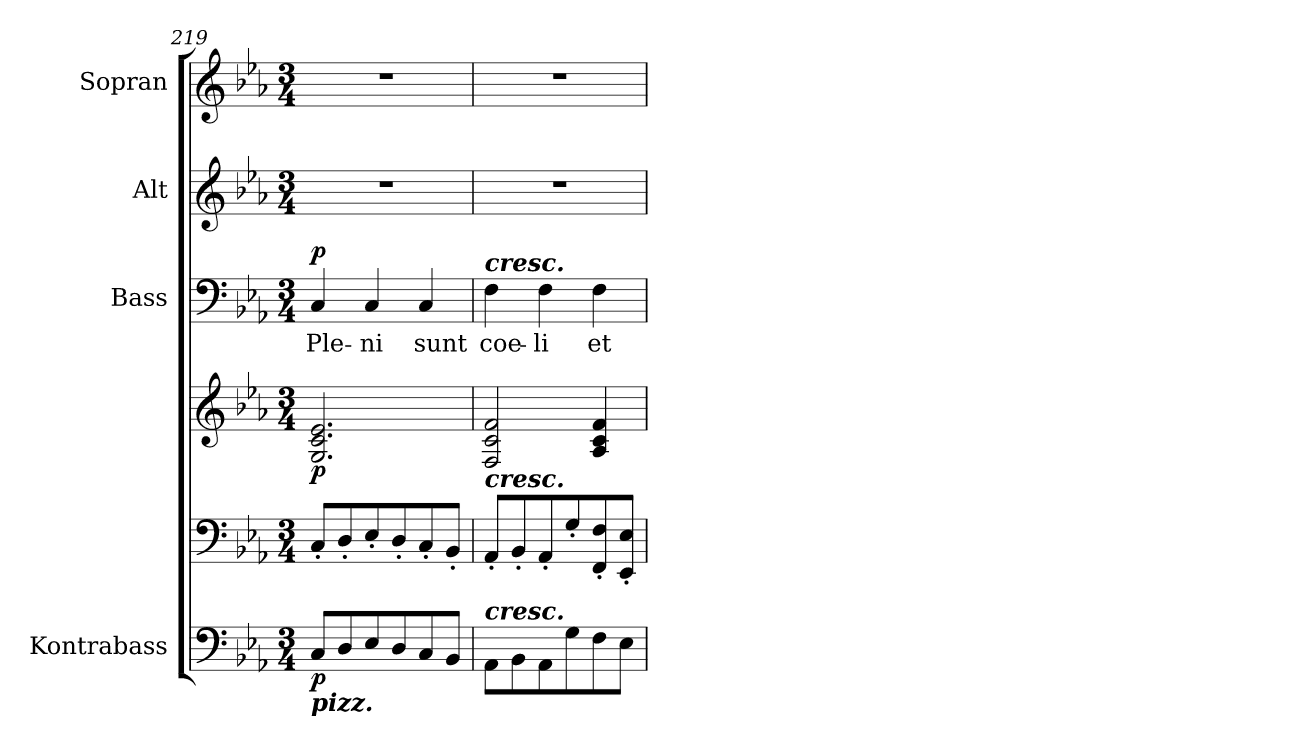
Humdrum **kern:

**kern	**dynam	**kern	**kern	**dynam	**kern	**text	**dynam	**kern	**kern
*part5	*part5	*part4	*part4	*part4	*part3	*part3	*part3	*part2	*part1
*staff6	*staff6	*staff5	*staff4	*staff4/5	*staff3	*staff3	*staff3	*staff2	*staff1
*I"Kontrabass	*	*	*	*	*I"Bass	*	*	*I"Alt	*I"Sopran
*I'Kb.	*	*	*	*	*I'B.	*	*	*I'A.	*I'S.
*clefF4	*	*clefF4	*clefG2	*	*clefF4	*	*	*clefG2	*clefG2
*ITrd7c12	*	*	*	*	*	*	*	*	*
*k[b-e-a-]	*	*k[b-e-a-]	*k[b-e-a-]	*	*k[b-e-a-]	*	*	*k[b-e-a-]	*k[b-e-a-]
*E-:	*	*E-:	*E-:	*	*E-:	*	*	*E-:	*E-:
*M3/4	*	*M3/4	*M3/4	*	*M3/4	*	*	*M3/4	*M3/4
=219	=219	=219	=219	=219	=219	=219	=219	=219	=219
!LO:TX:b:Bi:t=pizz.	!	!	!	!	!	!	!	!	!
!	!LO:DY:b	!	!	!LO:DY:b	!	!LO:LY:b	!LO:DY:a	!	!
8CC/L	p	8C'</L	2.G/ 2.c/ 2.e-/	p	4C/	Ple-	p	2.r	2.r
8DD/	.	8D'</	.	.	.	.	.	.	.
!	!	!	!	!	!	!LO:LY:b	!	!	!
8EE-/	.	8E-'</	.	.	4C/	-ni	.	.	.
8DD/	.	8D'</	.	.	.	.	.	.	.
!	!	!	!	!	!	!LO:LY:b	!	!	!
8CC/	.	8C'</	.	.	4C/	sunt	.	.	.
8BBB-/J	.	8BB-'</J	.	.	.	.	.	.	.
=220	=220	=220	=220	=220	=220	=220	=220	=220	=220
!	!	!	!	!	!LO:TX:a:Bi:t=cresc.	!	!	!	!
!	!	!	!LO:TX:b:Bi:t=cresc.	!	!	!	!	!	!
!LO:TX:a:Bi:t=cresc.	!	!	!	!	!	!	!	!	!
!	!	!	!	!	!	!LO:LY:b	!	!	!
8AAA-\L	.	8AA-'</L	2F/ 2c/ 2f/	.	4F\	coe-	.	2.r	2.r
8BBB-\	.	8BB-'</	.	.	.	.	.	.	.
!	!	!	!	!	!	!LO:LY:b	!	!	!
8AAA-\	.	8AA-'</	.	.	4F\	-li	.	.	.
8GG\	.	8G'</	.	.	.	.	.	.	.
!	!	!	!	!	!	!LO:LY:b	!	!	!
8FF\	.	8FF/'< 8F/'<	4A-/ 4c/ 4f/	.	4F\	et	.	.	.
8EE-\J	.	8EE-/'< 8E-/'<J	.	.	.	.	.	.	.
=	=	=	=	=	=	=	=	=	=
*-	*-	*-	*-	*-	*-	*-	*-	*-	*-
